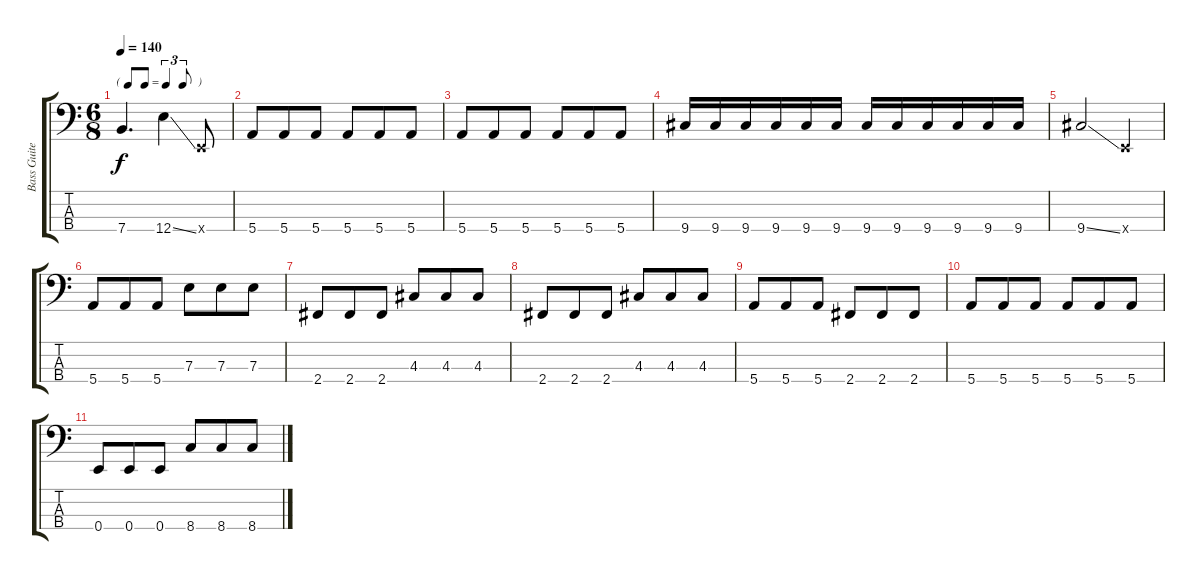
\track ("Bass Guiter (Becker)" "Bass Guite") {instrument electricbassfinger}
\staff {score tabs}
\tuning (G2 D2 A1 E1) {hide}
\ts (6 8)
\tf triplet8th
\tempo 140
\clef f4
\ks c
7.4.4{d dy f} 12.4{ss}.4 0.4{x}.8 |
5.4.8 5.4.8 5.4.8 5.4.8 5.4.8 5.4.8 |
5.4.8 5.4.8 5.4.8 5.4.8 5.4.8 5.4.8 |
9.4.16 9.4.16 9.4.16 9.4.16 9.4.16 9.4.16 9.4.16 9.4.16 9.4.16 9.4.16 9.4.16 9.4.16 |
9.4{ss}.2 0.4{x}.4 |
5.4.8 5.4.8 5.4.8 7.3.8 7.3.8 7.3.8 |
2.4.8 2.4.8 2.4.8 4.3.8 4.3.8 4.3.8 |
2.4.8 2.4.8 2.4.8 4.3.8 4.3.8 4.3.8 |
5.4.8 5.4.8 5.4.8 2.4.8 2.4.8 2.4.8 |
5.4.8 5.4.8 5.4.8 5.4.8 5.4.8 5.4.8 |
0.4.8 0.4.8 0.4.8 8.4.8 8.4.8 8.4.8
